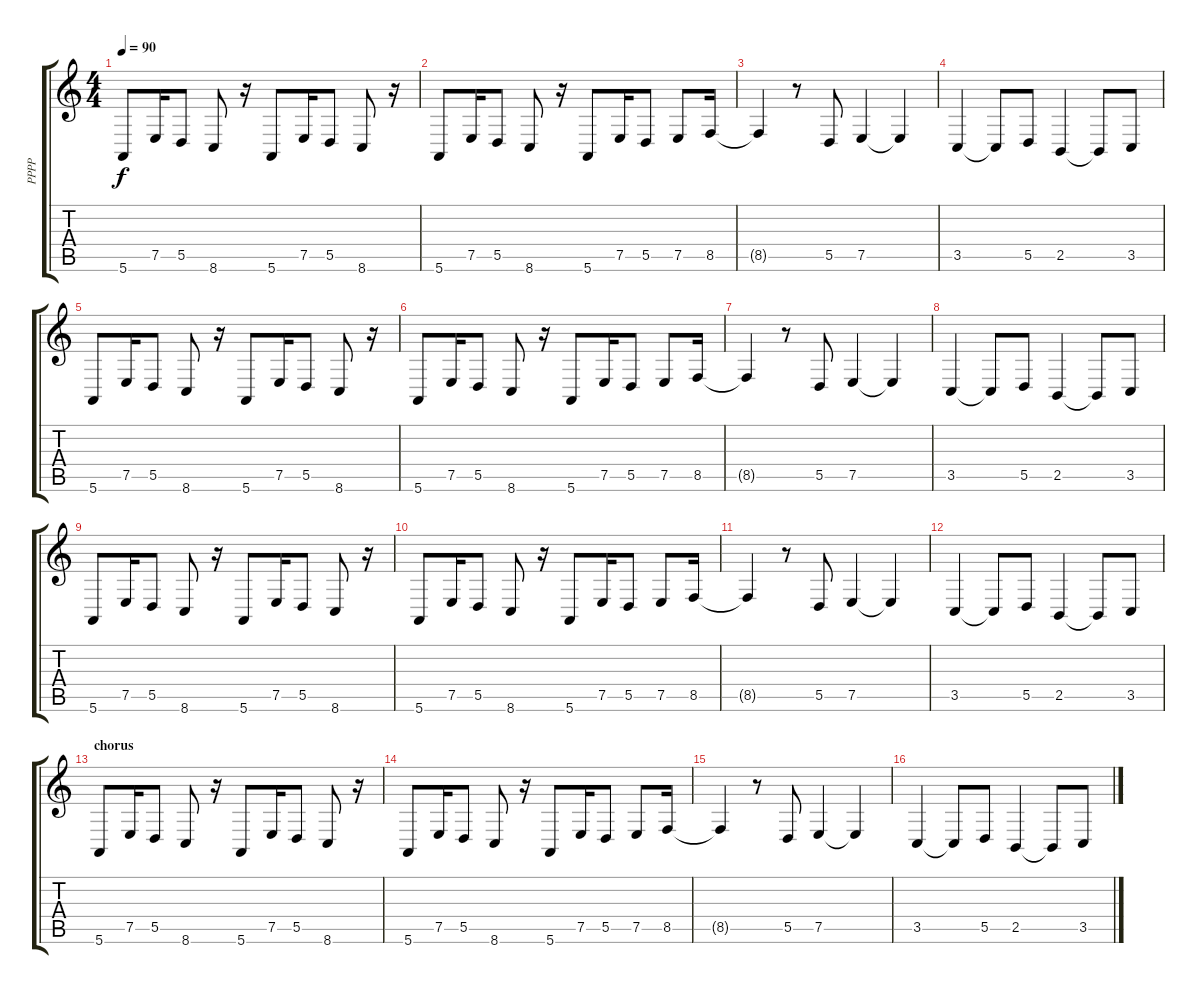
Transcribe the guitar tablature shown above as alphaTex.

\track ("PPPP" "PPPP") {instrument electricgrandpiano}
\staff {score tabs}
\tuning (E4 B3 G3 D3 A2 E2) {hide}
\ts (4 4)
\tempo 90
\clef g2
\ks c
5.6.8{dy f} 7.5.16 5.5.8 8.6.8 r.16 5.6.8 7.5.16 5.5.8 8.6.8 r.16 |
5.6.8 7.5.16 5.5.8 8.6.8 r.16 5.6.8 7.5.16 5.5.8 7.5.8 8.5.16 |
8.5{t}.4 r.8 5.5.8 7.5.4 7.5{t}.4 |
3.5.4 3.5{t}.8 5.5.8 2.5.4 2.5{t}.8 3.5.8 |
5.6.8 7.5.16 5.5.8 8.6.8 r.16 5.6.8 7.5.16 5.5.8 8.6.8 r.16 |
5.6.8 7.5.16 5.5.8 8.6.8 r.16 5.6.8 7.5.16 5.5.8 7.5.8 8.5.16 |
8.5{t}.4 r.8 5.5.8 7.5.4 7.5{t}.4 |
3.5.4 3.5{t}.8 5.5.8 2.5.4 2.5{t}.8 3.5.8 |
5.6.8 7.5.16 5.5.8 8.6.8 r.16 5.6.8 7.5.16 5.5.8 8.6.8 r.16 |
5.6.8 7.5.16 5.5.8 8.6.8 r.16 5.6.8 7.5.16 5.5.8 7.5.8 8.5.16 |
8.5{t}.4 r.8 5.5.8 7.5.4 7.5{t}.4 |
3.5.4 3.5{t}.8 5.5.8 2.5.4 2.5{t}.8 3.5.8 |
\section ("" "chorus")
5.6.8 7.5.16 5.5.8 8.6.8 r.16 5.6.8 7.5.16 5.5.8 8.6.8 r.16 |
5.6.8 7.5.16 5.5.8 8.6.8 r.16 5.6.8 7.5.16 5.5.8 7.5.8 8.5.16 |
8.5{t}.4 r.8 5.5.8 7.5.4 7.5{t}.4 |
3.5.4 3.5{t}.8 5.5.8 2.5.4 2.5{t}.8 3.5.8
